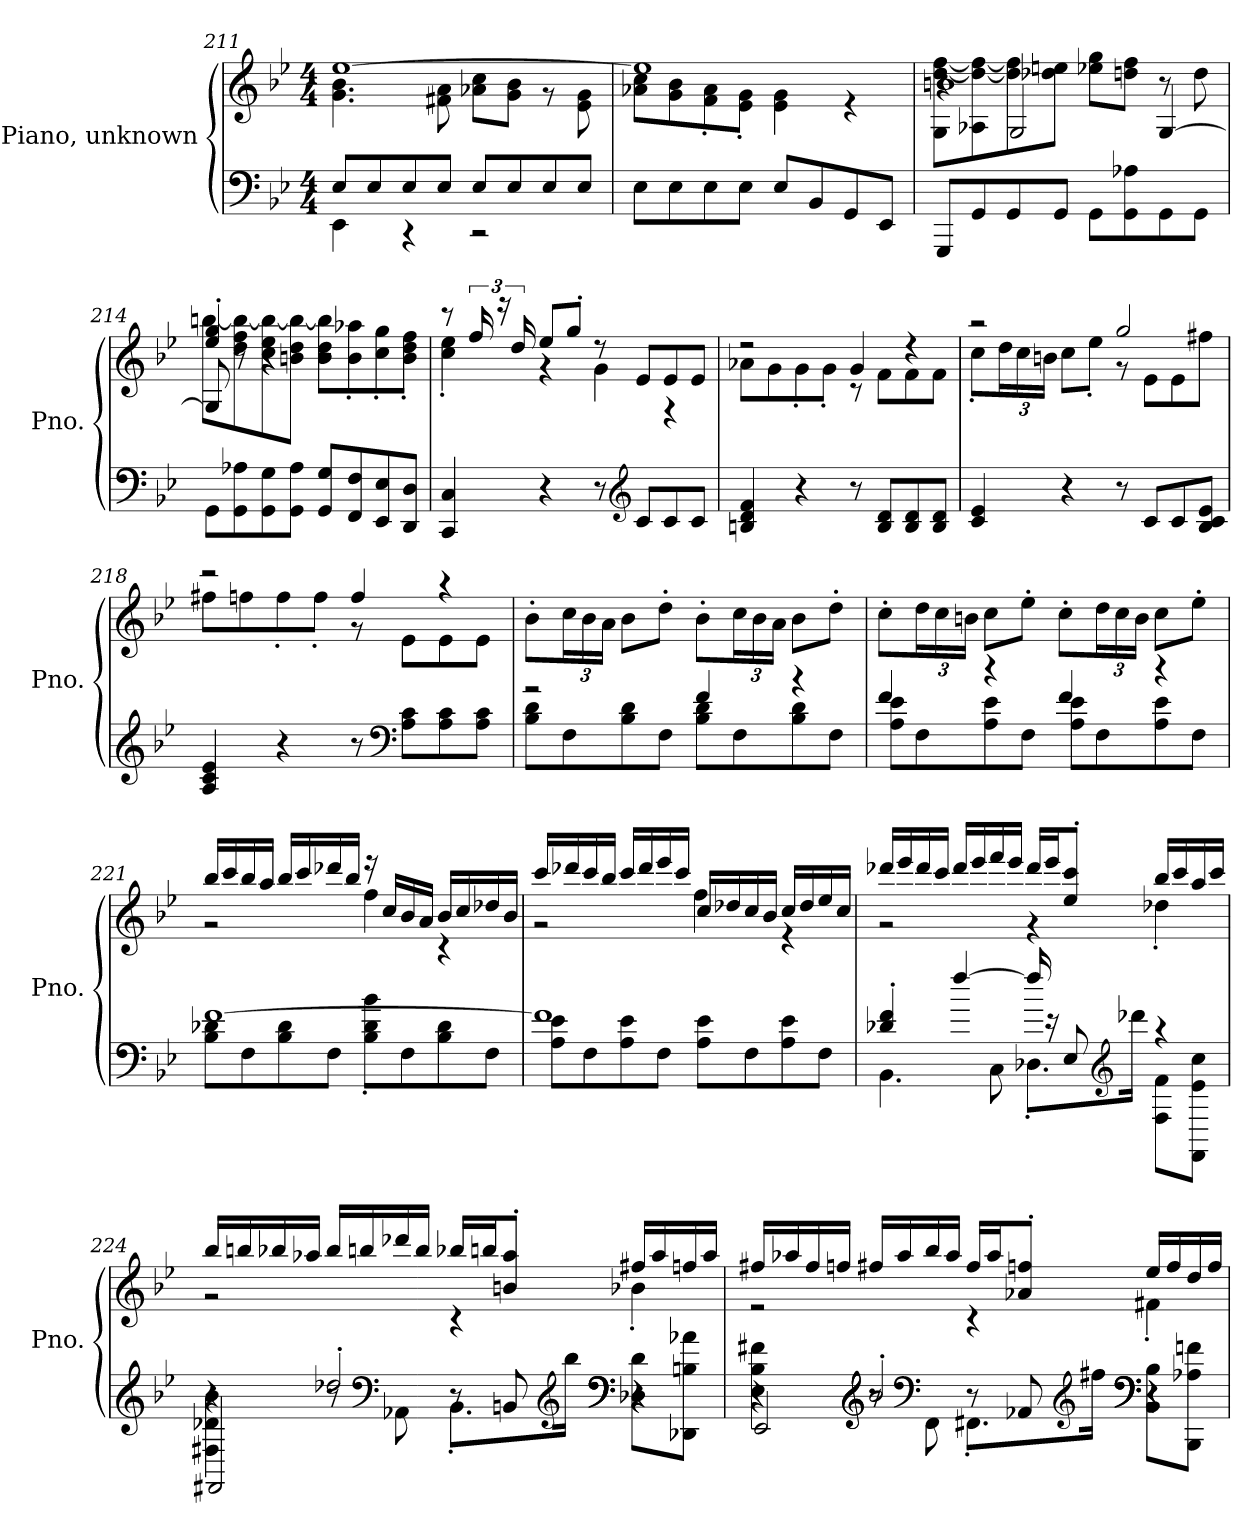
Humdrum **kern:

**kern	**kern
*part1	*part1
*staff2	*staff1
*I"Piano, unknown	*
*I'Pno.	*
*clefF4	*clefG2
*k[b-e-]	*k[b-e-]
*M4/4	*M4/4
=211	=211
*^	*^
8E-/L	4EE-\	[1ee-	4.g\ 4.b-\
8E-/	.	.	.
8E-/	4r	.	.
8E-/J	.	.	8f#X\ 8a\
8E-/L	2r	.	8a-X\ 8cc\L
8E-/	.	.	8g\ 8b-\J
8E-/	.	.	8r
8E-/J	.	.	8e-\ 8g\
*v	*v	*	*
!!LO:LB:g=z	!!
=212	=212	=212
8E-\L	1ee-]	8a-X\ 8cc\L
8E-\	.	8g\ 8b-\
8E-\	.	8f\' 8a-\'
8E-\J	.	8e-\' 8g\'J
8E-/L	.	4e-\ 4g\
8BB-/	.	.
8GG/	.	4r
8EE-/J	.	.
=213	=213	=213
*	*	*^
8GGG/L	1bn	8G\ [8dd\ [8ff\L	4r
8GG/	.	8A-X\ 8dd\_ 8ff\_	.
8GG/	.	8dd\] 8ff\]	2G/
8GG/J	.	8dd-X\ 8een\J	.
8GG\L	.	8ee-X\ 8gg\L	.
8GG\ 8A-X\	.	8ddn\ 8ff\J	.
8GG\	.	8r	[4G/
8GG\J	.	8dd\	.
=214	=214	=214	=214
8GG\L	4ee-/' 4gg/'	[8bbn\L	8G/]
8GG\ 8A-X\	.	8dd\ 8ff\ 8bb\_	8r
8GG\ 8G\	4r	8cc\ 8ee-\ 8bb\_	4r
8GG\ 8A-\J	.	8bn\ 8dd\ 8bb\_J	.
8GG/ 8G/L	2r	8b\ 8dd\ 8bb\]L	2r
8FF/ 8F/	.	8b\' 8aa-X\'	.
8EE-/ 8E-/	.	8cc\' 8gg\'	.
8DD/ 8D/J	.	8b\' 8dd\' 8ff\'J	.
*	*	*v	*v
!!LO:LB:g=z
=215	=215	=215
4CC/ 4C/	8r	4cc\' 4ee-\'
.	24ff/	.
.	24r	.
.	24dd/	.
4r	8ee-/L	4r
.	8gg'/J	.
8r	8r	4g\
*clefG2	*	*
8c/L	8e-/L	.
8c/	8e-/	4r
8c/J	8e-/J	.
=216	=216	=216
4Bn/ 4d/ 4f/	2r	8a-X\L
.	.	8g\
4r	.	8g'\
.	.	8g'\J
8r	4g/	8r
8B/ 8d/L	.	8f\L
8B/ 8d/	4r	8f\
8B/ 8d/J	.	8f\J
=217	=217	=217
4c/ 4e-/	2r	8cc'\L
*	*	*Xbrackettup
.	.	24dd\L
.	.	24cc\
.	.	24bn\JJ
4r	.	8cc\L
.	.	8ee-'\J
8r	2gg/	8r
8c/L	.	8e-\L
8c/	.	8e-\
8B-/ 8c/ 8e-/J	.	8ff#X\J
!!LO:LB:g=z	!!
=218	=218	=218
4A/ 4c/ 4e-/	2r	8ff#X\L
.	.	8ffn\
4r	.	8ff'\
.	.	8ff'\J
8r	4ff/	8r
*clefF4	*	*
8A\ 8c\L	.	8e-\L
8A\ 8c\	4r	8e-\
8A\ 8c\J	.	8e-\J
*	*v	*v
=219	=219
*^	*
2r	8B-\ 8d\L	8b-'\L
.	8F\	24cc\L
.	.	24b-\
.	.	24a\JJ
.	8B-\ 8d\	8b-\L
.	8F\J	8dd'\J
4f/	8B-\ 8d\L	8b-'\L
.	8F\	24cc\L
.	.	24b-\
.	.	24a\JJ
4r	8B-\ 8d\	8b-\L
.	8F\J	8dd'\J
=220	=220	=220
4f/	8A\ 8e-\L	8cc'\L
.	8F\	24dd\L
.	.	24cc\
.	.	24bn\JJ
4r	8A\ 8e-\	8cc\L
.	8F\J	8ee-'\J
4f/	8A\ 8e-\L	8cc'\L
.	8F\	24dd\L
.	.	24cc\
.	.	24b\JJ
4r	8A\ 8e-\	8cc\L
.	8F\J	8ee-'\J
!!LO:LB:g=z
=221	=221	=221
*	*	*^
[1f	8B-\ 8d-X\L	16bb-/LL	2r
.	.	16ccc/	.
.	8F\	16bb-/	.
.	.	16aa/JJ	.
.	8B-\ 8d-\	16bb-/LL	.
.	.	16ccc/	.
.	8F\J	16ddd-X/	.
.	.	16bb-/JJ	.
.	8B-\' 8d-\' 8b-\'L	16r	4ff\
.	.	16cc/LL	.
.	8F\	16b-/	.
.	.	16a/JJ	.
.	8B-\ 8d-\	16b-/LL	4r
.	.	16cc/	.
.	8F\J	16dd-X/	.
.	.	16b-/JJ	.
=222	=222	=222	=222
1f]	8A\ 8e-\L	16ccc/LL	2r
.	.	16ddd-X/	.
.	8F\	16ccc/	.
.	.	16bb-/JJ	.
.	8A\ 8e-\	16ccc/LL	.
.	.	16ddd-/	.
.	8F\J	16eee-/	.
.	.	16ccc/JJ	.
.	8A\ 8e-\L	16cc/LL	4ff\
.	.	16dd-X/	.
.	8F\	16cc/	.
.	.	16b-/JJ	.
.	8A\ 8e-\	16cc/LL	4r
.	.	16dd-/	.
.	8F\J	16ee-/	.
.	.	16cc/JJ	.
!!LO:LB:g=z	!!
=223	=223	=223	=223
4d-X/' 4f/'	4.BB-\	16ddd-X/LL	2r
.	.	16eee-/	.
.	.	16ddd-/	.
.	.	16ccc/JJ	.
[4ff/	.	16ddd-/LL	.
.	.	16eee-/	.
.	8C\	16fff/	.
.	.	16eee-/JJ	.
16ff/]	8.D-X'\L	16ddd-/LL	4r
16r	.	16eee-/J	.
8E-/	.	8ee-/' 8ccc/'J	.
*clefG2	*	*	*
.	16ddd-X\Jk	.	.
4r	8F\ 8f\L	16bb-/LL	4dd-X'\
.	.	16ccc/	.
.	8FF\ 8e-\ 8cc\J	16aa/	.
.	.	16ccc/JJ	.
!!LO:PB:g=z	!!
=224	=224	=224	=224
*	*^	*	*
4r	4F#X\ 4d-X\ 4b-\	2FF#X/	16bb-/LL	2r
.	.	.	16bbn/	.
.	.	.	16bb-X/	.
.	.	.	16aa-X/JJ	.
2dd-X'/	8r	.	16bb-/LL	.
.	.	.	16bbn/	.
*clefF4	*	*	*	*
.	8AA-X\	.	16ddd-X/	.
.	.	.	16bb/JJ	.
.	8.BB-'\L	8r	16bb-X/LL	4r
.	.	.	16bbn/J	.
.	.	8BBn/	8bn/' 8aa-/'J	.
*clefG2	*	*	*	*
.	16bb-\Jk	.	.	.
*clefF4	*	*	*	*
4r	8D-X\ 8d-\L	4r	16ff#X/LL	4b-X'\
.	.	.	16aa-/	.
.	8DD-X\ 8Bn\ 8a-X\J	.	16ffn/	.
.	.	.	16aa-/JJ	.
!!LO:LB:g=z	!!
=225	=225	=225	=225	=225
4r	4E-\ 4B-\ 4f#X\	2EE-/	16ff#X/LL	2r
.	.	.	16aa-X/	.
.	.	.	16ff#/	.
.	.	.	16ffn/JJ	.
*clefG2	*	*	*	*
2b-'/	8r	.	16ff#X/LL	.
.	.	.	16aa-/	.
*clefF4	*	*	*	*
.	8FF\	.	16bb-/	.
.	.	.	16aa-/JJ	.
.	8.FF#X'\L	8r	16ff#/LL	4r
.	.	.	16aa-/J	.
.	.	8AA-X/	8a-X/' 8ffn/'J	.
*clefG2	*	*	*	*
.	16ff#X\Jk	.	.	.
*clefF4	*	*	*	*
4r	8BB-\ 8B-\L	4r	16ee-/LL	4f#X'\
.	.	.	16ff/	.
.	8BBB-\ 8A-X\ 8fn\J	.	16dd/	.
.	.	.	16ff/JJ	.
*v	*v	*v	*	*
*	*v	*v
=	=
*-	*-
